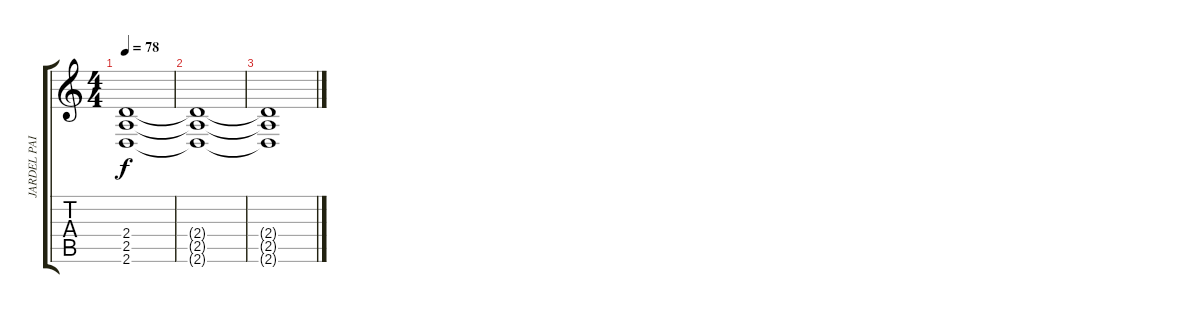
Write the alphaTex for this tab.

\track ("JARDEL PAISANTE" "JARDEL PAI") {instrument distortionguitar}
\staff {score tabs}
\tuning (D4 A3 F3 C3 G2 C2) {hide}
\ts (4 4)
\tempo 78
\clef g2
\ks c
(2.4{t} 2.5{t} 2.6{t}).1{dy f} |
(2.4{t} 2.5{t} 2.6{t}).1 |
(2.4{t} 2.5{t} 2.6{t}).1
